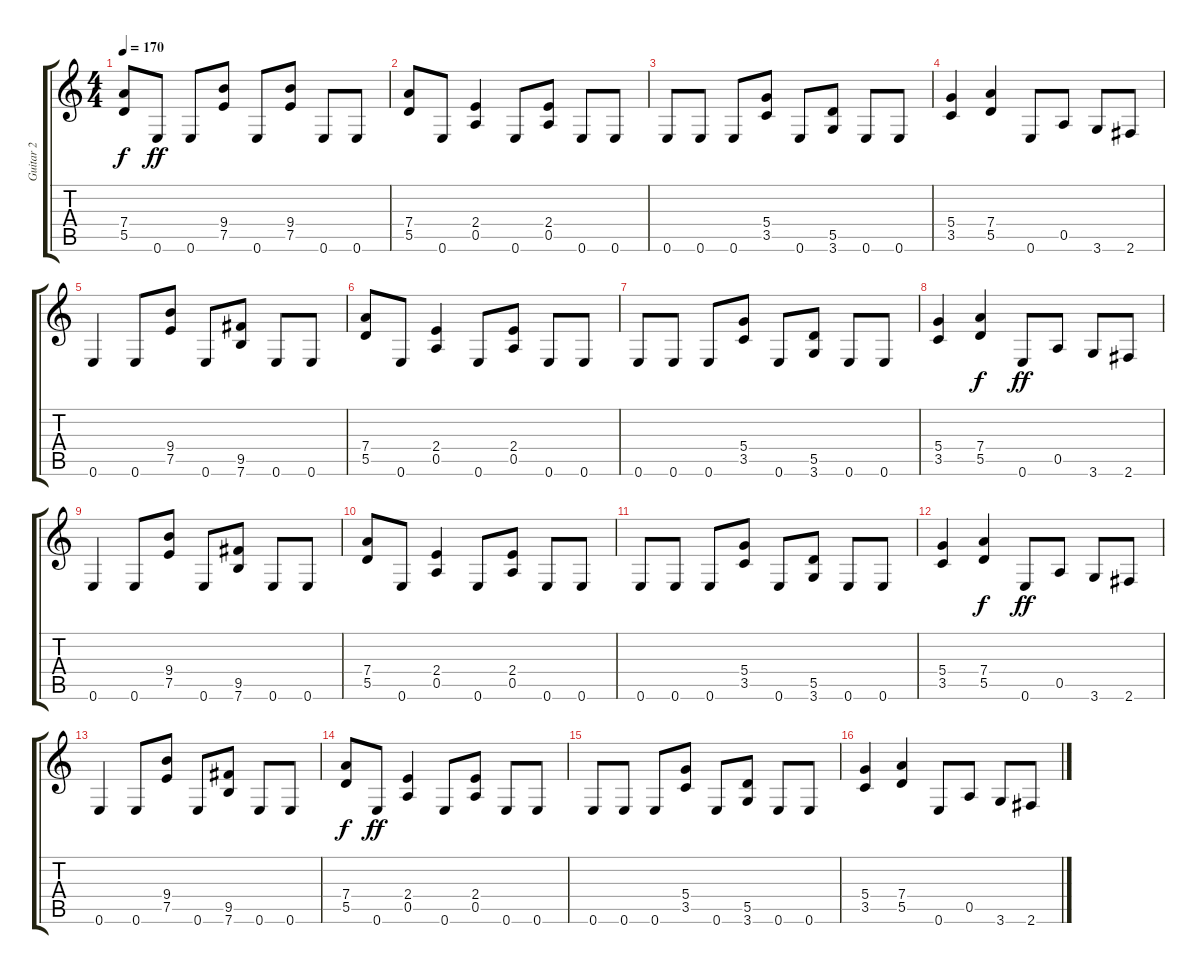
\track ("Guitar 2" "Guitar 2") {instrument distortionguitar}
\staff {score tabs}
\tuning (E4 B3 G3 D3 A2 E2) {hide}
\ts (4 4)
\tempo 170
\clef g2
\ks c
(7.4 5.5).8{dy f} 0.6.8{dy ff} 0.6.8 (9.4 7.5).8 0.6.8 (9.4 7.5).8 0.6.8 0.6.8 |
(7.4 5.5).8 0.6.8 (2.4 0.5).4 0.6.8 (2.4 0.5).8 0.6.8 0.6.8 |
0.6.8 0.6.8 0.6.8 (5.4 3.5).8 0.6.8 (5.5 3.6).8 0.6.8 0.6.8 |
(5.4 3.5).4 (7.4 5.5).4 0.6.8 0.5.8 3.6.8 2.6.8 |
0.6.4 0.6.8 (9.4 7.5).8 0.6.8 (9.5 7.6).8 0.6.8 0.6.8 |
(7.4 5.5).8 0.6.8 (2.4 0.5).4 0.6.8 (2.4 0.5).8 0.6.8 0.6.8 |
0.6.8 0.6.8 0.6.8 (5.4 3.5).8 0.6.8 (5.5 3.6).8 0.6.8 0.6.8 |
(5.4 3.5).4 (7.4 5.5).4{dy f} 0.6.8{dy ff} 0.5.8 3.6.8 2.6.8 |
0.6.4 0.6.8 (9.4 7.5).8 0.6.8 (9.5 7.6).8 0.6.8 0.6.8 |
(7.4 5.5).8 0.6.8 (2.4 0.5).4 0.6.8 (2.4 0.5).8 0.6.8 0.6.8 |
0.6.8 0.6.8 0.6.8 (5.4 3.5).8 0.6.8 (5.5 3.6).8 0.6.8 0.6.8 |
(5.4 3.5).4 (7.4 5.5).4{dy f} 0.6.8{dy ff} 0.5.8 3.6.8 2.6.8 |
0.6.4 0.6.8 (9.4 7.5).8 0.6.8 (9.5 7.6).8 0.6.8 0.6.8 |
(7.4 5.5).8{dy f} 0.6.8{dy ff} (2.4 0.5).4 0.6.8 (2.4 0.5).8 0.6.8 0.6.8 |
0.6.8 0.6.8 0.6.8 (5.4 3.5).8 0.6.8 (5.5 3.6).8 0.6.8 0.6.8 |
(5.4 3.5).4 (7.4 5.5).4 0.6.8 0.5.8 3.6.8 2.6.8
